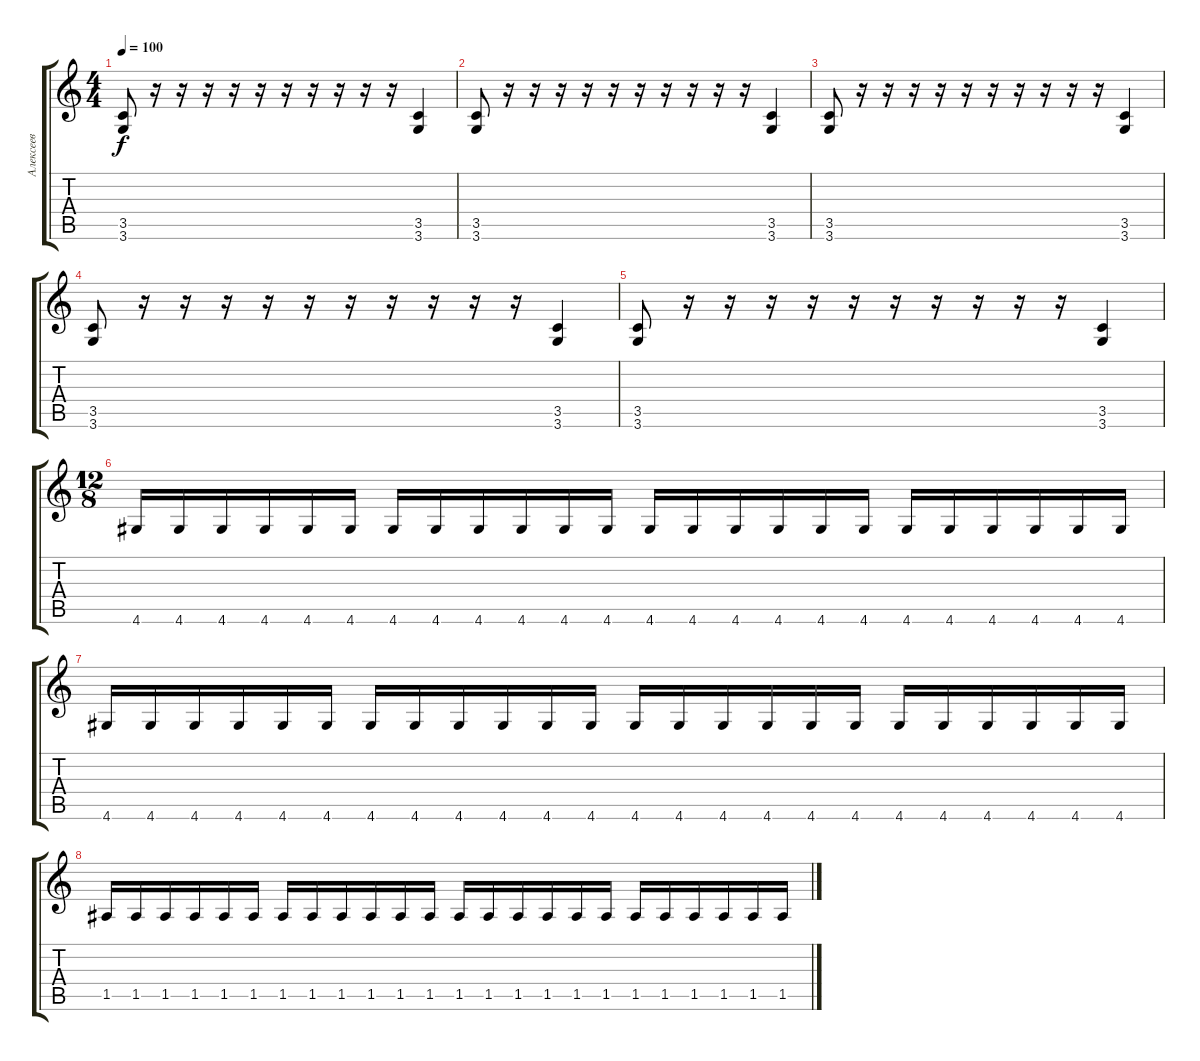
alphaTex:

\track ("Алексеев" "Алексеев") {instrument distortionguitar}
\staff {score tabs}
\tuning (E4 B3 G3 D3 A2 E2) {hide}
\ts (4 4)
\tempo 100
\clef g2
\ks c
(3.5 3.6).8{dy f} r.16 r.16 r.16 r.16 r.16 r.16 r.16 r.16 r.16 r.16 (3.5 3.6).4 |
(3.5 3.6).8 r.16 r.16 r.16 r.16 r.16 r.16 r.16 r.16 r.16 r.16 (3.5 3.6).4 |
(3.5 3.6).8 r.16 r.16 r.16 r.16 r.16 r.16 r.16 r.16 r.16 r.16 (3.5 3.6).4 |
(3.5 3.6).8 r.16 r.16 r.16 r.16 r.16 r.16 r.16 r.16 r.16 r.16 (3.5 3.6).4 |
(3.5 3.6).8 r.16 r.16 r.16 r.16 r.16 r.16 r.16 r.16 r.16 r.16 (3.5 3.6).4 |
\ts (12 8)
4.6.16 4.6.16 4.6.16 4.6.16 4.6.16 4.6.16 4.6.16 4.6.16 4.6.16 4.6.16 4.6.16 4.6.16 4.6.16 4.6.16 4.6.16 4.6.16 4.6.16 4.6.16 4.6.16 4.6.16 4.6.16 4.6.16 4.6.16 4.6.16 |
4.6.16 4.6.16 4.6.16 4.6.16 4.6.16 4.6.16 4.6.16 4.6.16 4.6.16 4.6.16 4.6.16 4.6.16 4.6.16 4.6.16 4.6.16 4.6.16 4.6.16 4.6.16 4.6.16 4.6.16 4.6.16 4.6.16 4.6.16 4.6.16 |
1.5.16 1.5.16 1.5.16 1.5.16 1.5.16 1.5.16 1.5.16 1.5.16 1.5.16 1.5.16 1.5.16 1.5.16 1.5.16 1.5.16 1.5.16 1.5.16 1.5.16 1.5.16 1.5.16 1.5.16 1.5.16 1.5.16 1.5.16 1.5.16
